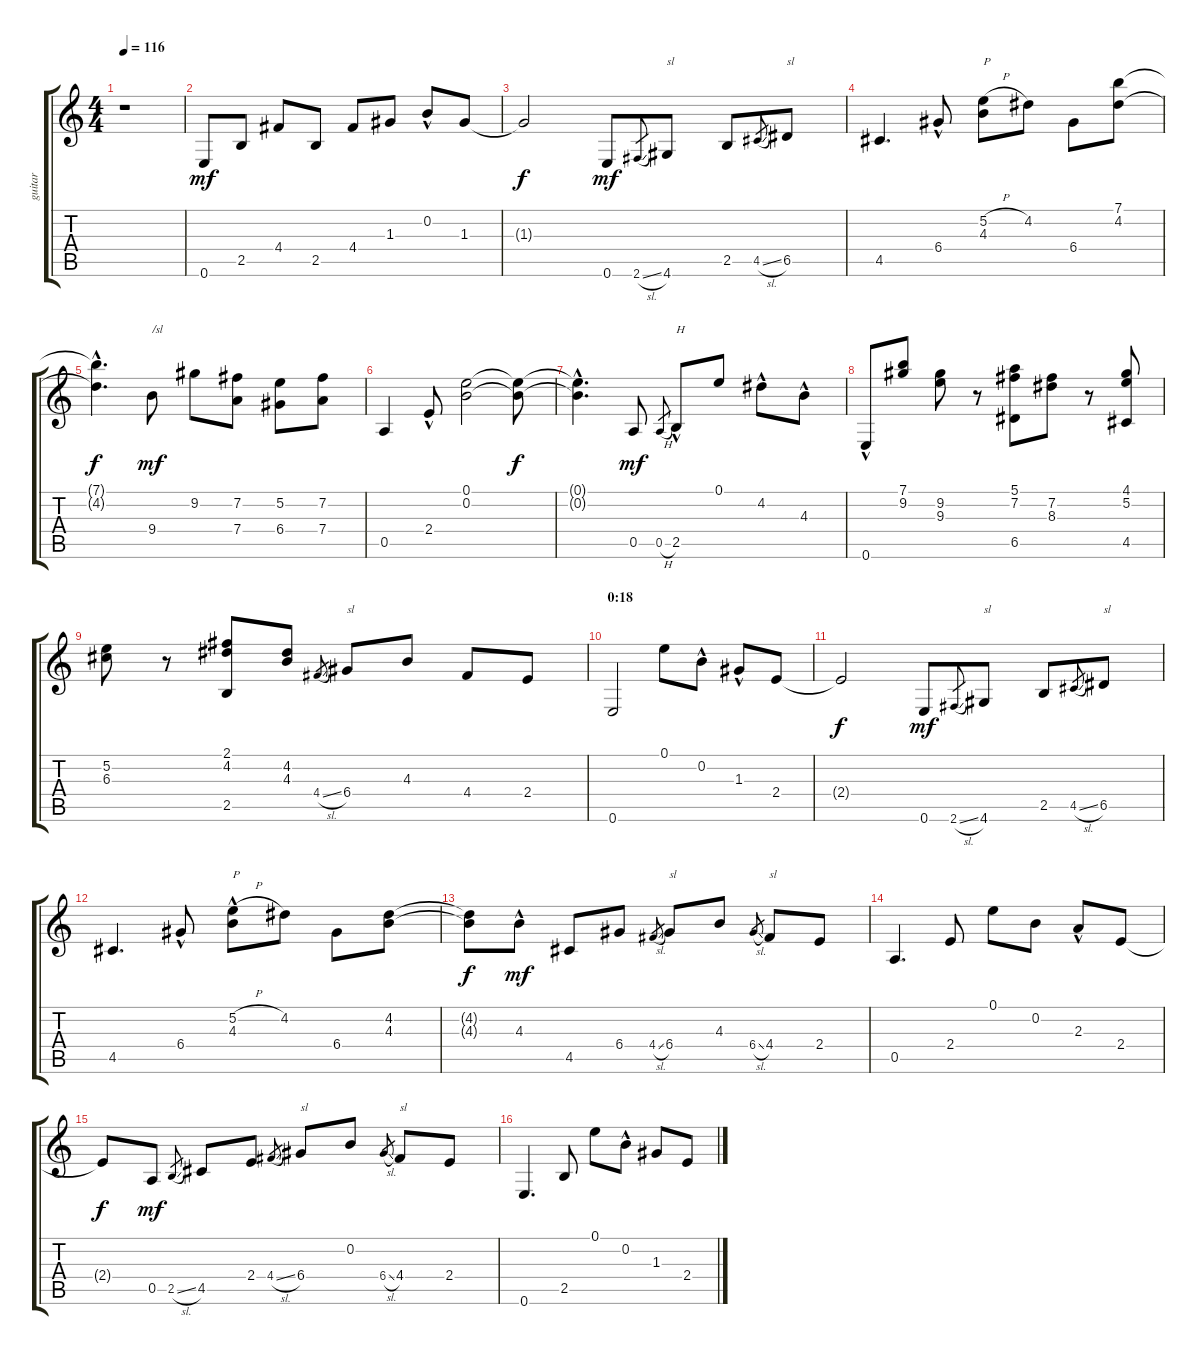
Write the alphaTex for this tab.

\track ("guitar" "guitar") {instrument acousticguitarnylon}
\staff {score tabs}
\tuning (E4 B3 G3 D3 A2 E2) {hide}
\ts (4 4)
\tempo 116
\clef g2
\ks c
r.1{dy mf instrument acousticguitarnylon} |
0.6.8 2.5.8 4.4.8 2.5.8 4.4.8 1.3.8 0.2{hac}.8 1.3.8 |
1.3{t}.2{dy f} 0.6.8{dy mf} 2.6{sl}.8{gr} 4.6.8{txt "sl"} 2.5.8 4.5{sl}.8{gr} 6.5.8{txt "sl"} |
4.5.4{d} 6.4{hac}.8 (5.2{h} 4.3).8{txt "P"} 4.2.8 6.4.8 (7.1 4.2).8 |
(7.1{hac t} 4.2{hac t}).4{d dy f} 9.4.8{txt "/sl" dy mf} 9.2.8 (7.2 7.4).8 (5.2 6.4).8 (7.2 7.4).8 |
0.5.4 2.4{hac}.8 (0.1 0.2).2 (0.1{t} 0.2{t}).8{dy f} |
(0.1{hac t} 0.2{hac t}).4{d} 0.5.8{dy mf} 0.5{h}.8{gr} 2.5{hac}.8{txt "H"} 0.1.8 4.2{hac}.8 4.3{hac}.8 |
0.6{hac}.8 (7.1 9.2).8 (9.2 9.3).8 r.8 (5.1 7.2 6.5).8 (7.2 8.3).8 r.8 (4.1 5.2 4.5).8 |
(5.2 6.3).8 r.8 (2.1 4.2 2.5).8 (4.2 4.3).8 4.4{sl}.8{gr} 6.4.8{txt "sl"} 4.3.8 4.4.8 2.4.8 |
\section ("" "0:18")
0.6.2 0.1.8 0.2{hac}.8 1.3{hac}.8 2.4.8 |
2.4{t}.2{dy f} 0.6.8{dy mf} 2.6{sl}.8{gr} 4.6.8{txt "sl"} 2.5.8 4.5{sl}.8{gr} 6.5.8{txt "sl"} |
4.5.4{d} 6.4{hac}.8 (5.2{h} 4.3{hac}).8{txt "P"} 4.2.8 6.4.8 (4.2 4.3).8 |
(4.2{t} 4.3{t}).8{dy f} 4.3{hac}.8{dy mf} 4.5.8 6.4.8 4.4{sl}.8{gr} 6.4.8{txt "sl"} 4.3.8 6.4{sl}.8{gr} 4.4.8{txt "sl"} 2.4.8 |
0.5.4{d} 2.4.8 0.1.8 0.2.8 2.3{hac}.8 2.4.8 |
2.4{t}.8{dy f} 0.5.8{dy mf} 2.5{sl}.8{gr} 4.5.8 2.4.8 4.4{sl}.8{gr} 6.4.8{txt "sl"} 0.2.8 6.4{sl}.8{gr} 4.4.8{txt "sl"} 2.4.8 |
0.6.4{d} 2.5.8 0.1.8 0.2{hac}.8 1.3.8 2.4.8
